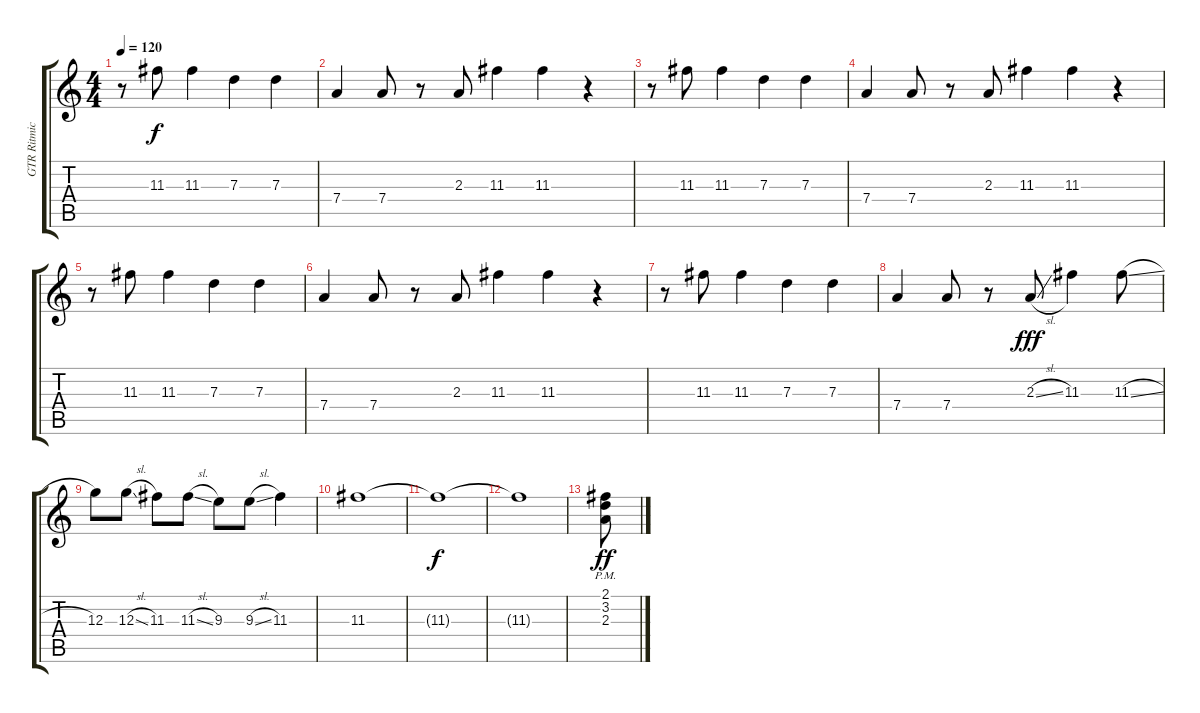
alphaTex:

\track ("GTR Ritmica" "GTR Ritmic") {instrument distortionguitar}
\staff {score tabs}
\tuning (E4 B3 G3 D3 A2 E2) {hide}
\ts (4 4)
\tempo 120
\clef g2
\ks c
r.8{dy f} 11.3.8 11.3.4 7.3.4 7.3.4 |
7.4.4 7.4.8 r.8 2.3.8 11.3.4 11.3.4 r.4 |
r.8 11.3.8 11.3.4 7.3.4 7.3.4 |
7.4.4 7.4.8 r.8 2.3.8 11.3.4 11.3.4 r.4 |
r.8 11.3.8 11.3.4 7.3.4 7.3.4 |
7.4.4 7.4.8 r.8 2.3.8 11.3.4 11.3.4 r.4 |
r.8 11.3.8 11.3.4 7.3.4 7.3.4 |
7.4.4 7.4.8 r.8 2.3{sl}.8{dy fff} 11.3.4 11.3{sl}.8 |
12.3.8 12.3{sl}.8 11.3.8 11.3{sl}.8 9.3.8 9.3{sl}.8 11.3.4 |
11.3.1 |
11.3{t}.1{dy f} |
11.3{t}.1 |
(2.1 3.2{pm} 2.3{pm}).8{dy ff}
